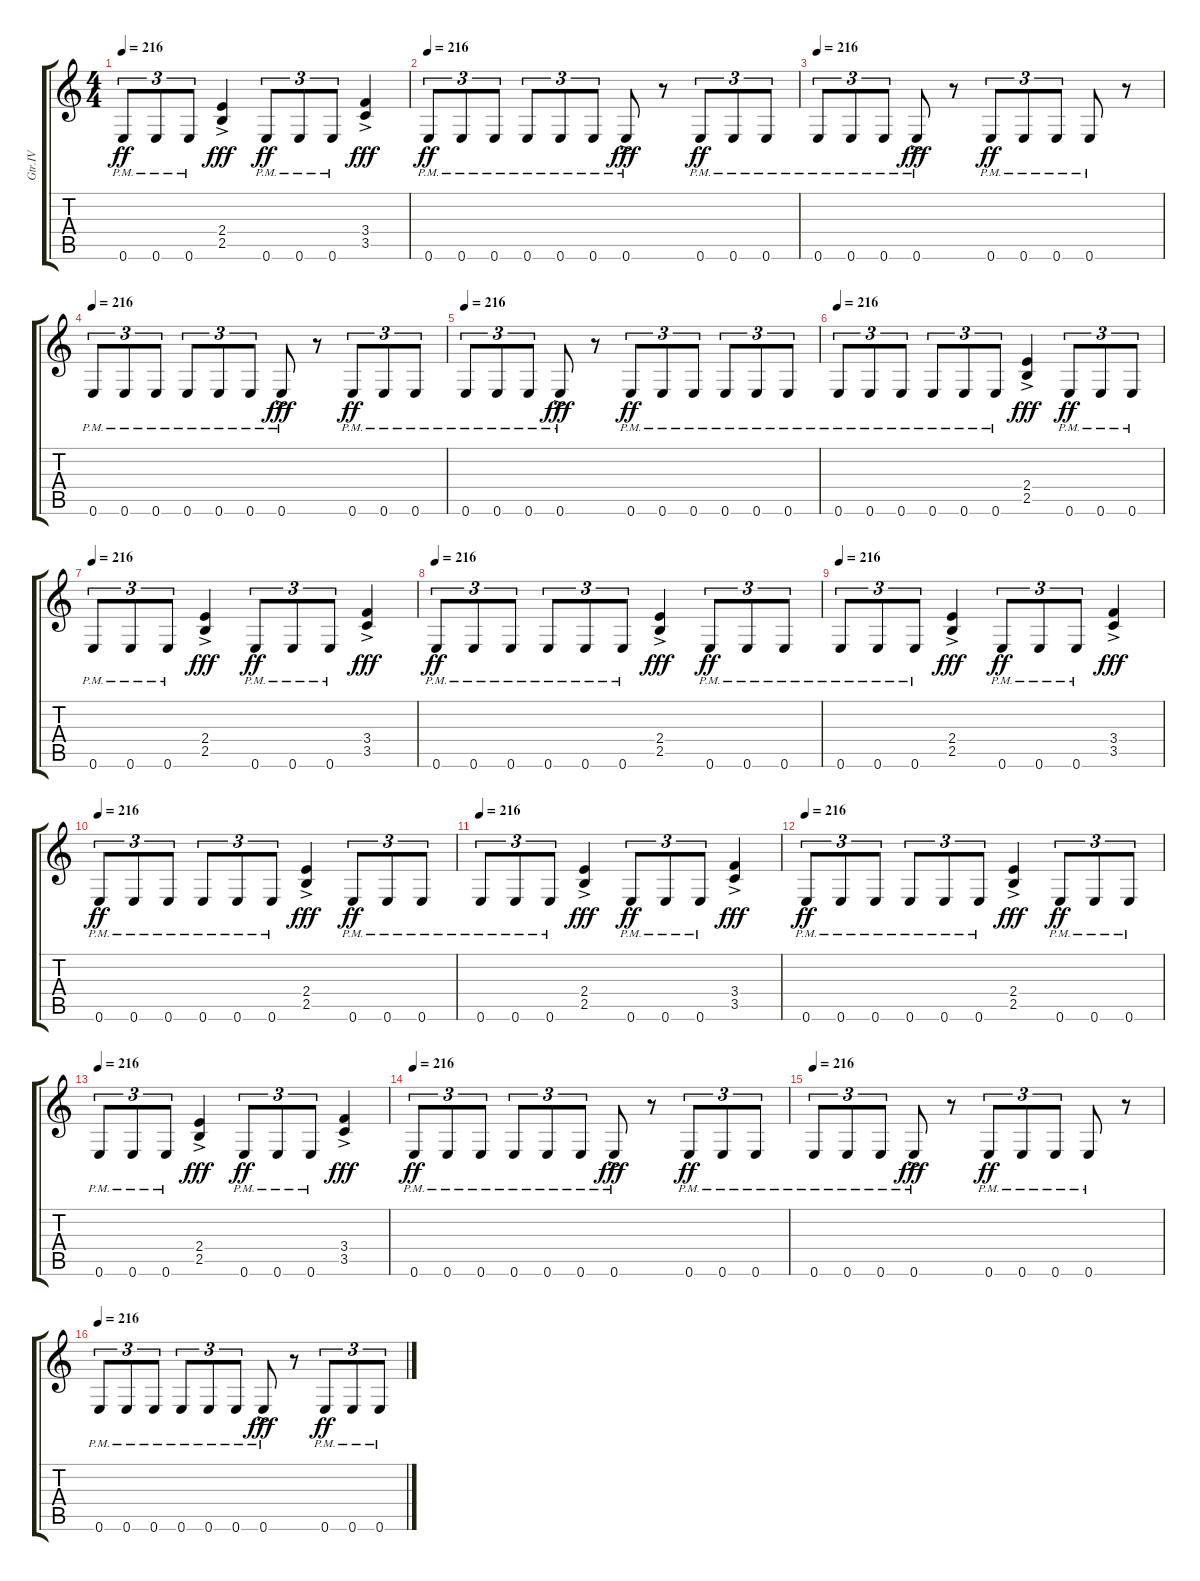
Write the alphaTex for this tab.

\track ("Gtr.IV" "Gtr.IV") {instrument distortionguitar}
\staff {score tabs}
\tuning (E4 B3 G3 D3 A2 E2) {hide}
\ts (4 4)
\tempo 216
\clef g2
\ks c
0.6{pm}.8{tu (3 2) dy ff} 0.6{pm}.8{tu (3 2)} 0.6{pm}.8{tu (3 2)} (2.4{ac} 2.5{ac}).4{dy fff} 0.6{pm}.8{tu (3 2) dy ff} 0.6{pm}.8{tu (3 2)} 0.6{pm}.8{tu (3 2)} (3.4{ac} 3.5{ac}).4{dy fff} |
\tempo 216
0.6{pm}.8{tu (3 2) dy ff} 0.6{pm}.8{tu (3 2)} 0.6{pm}.8{tu (3 2)} 0.6{pm}.8{tu (3 2)} 0.6{pm}.8{tu (3 2)} 0.6{pm}.8{tu (3 2)} 0.6{ac pm}.8{dy fff} r.8 0.6{pm}.8{tu (3 2) dy ff} 0.6{pm}.8{tu (3 2)} 0.6{pm}.8{tu (3 2)} |
\tempo 216
0.6{pm}.8{tu (3 2)} 0.6{pm}.8{tu (3 2)} 0.6{pm}.8{tu (3 2)} 0.6{ac pm}.8{dy fff} r.8 0.6{pm}.8{tu (3 2) dy ff} 0.6{pm}.8{tu (3 2)} 0.6{pm}.8{tu (3 2)} 0.6{pm}.8 r.8 |
\tempo 216
0.6{pm}.8{tu (3 2)} 0.6{pm}.8{tu (3 2)} 0.6{pm}.8{tu (3 2)} 0.6{pm}.8{tu (3 2)} 0.6{pm}.8{tu (3 2)} 0.6{pm}.8{tu (3 2)} 0.6{ac pm}.8{dy fff} r.8 0.6{pm}.8{tu (3 2) dy ff} 0.6{pm}.8{tu (3 2)} 0.6{pm}.8{tu (3 2)} |
\tempo 216
0.6{pm}.8{tu (3 2)} 0.6{pm}.8{tu (3 2)} 0.6{pm}.8{tu (3 2)} 0.6{ac pm}.8{dy fff} r.8 0.6{pm}.8{tu (3 2) dy ff} 0.6{pm}.8{tu (3 2)} 0.6{pm}.8{tu (3 2)} 0.6{pm}.8{tu (3 2)} 0.6{pm}.8{tu (3 2)} 0.6{pm}.8{tu (3 2)} |
\tempo 216
0.6{pm}.8{tu (3 2)} 0.6{pm}.8{tu (3 2)} 0.6{pm}.8{tu (3 2)} 0.6{pm}.8{tu (3 2)} 0.6{pm}.8{tu (3 2)} 0.6{pm}.8{tu (3 2)} (2.4{ac} 2.5{ac}).4{dy fff} 0.6{pm}.8{tu (3 2) dy ff} 0.6{pm}.8{tu (3 2)} 0.6{pm}.8{tu (3 2)} |
\tempo 216
0.6{pm}.8{tu (3 2)} 0.6{pm}.8{tu (3 2)} 0.6{pm}.8{tu (3 2)} (2.4{ac} 2.5{ac}).4{dy fff} 0.6{pm}.8{tu (3 2) dy ff} 0.6{pm}.8{tu (3 2)} 0.6{pm}.8{tu (3 2)} (3.4{ac} 3.5{ac}).4{dy fff} |
\tempo 216
0.6{pm}.8{tu (3 2) dy ff} 0.6{pm}.8{tu (3 2)} 0.6{pm}.8{tu (3 2)} 0.6{pm}.8{tu (3 2)} 0.6{pm}.8{tu (3 2)} 0.6{pm}.8{tu (3 2)} (2.4{ac} 2.5{ac}).4{dy fff} 0.6{pm}.8{tu (3 2) dy ff} 0.6{pm}.8{tu (3 2)} 0.6{pm}.8{tu (3 2)} |
\tempo 216
0.6{pm}.8{tu (3 2)} 0.6{pm}.8{tu (3 2)} 0.6{pm}.8{tu (3 2)} (2.4{ac} 2.5{ac}).4{dy fff} 0.6{pm}.8{tu (3 2) dy ff} 0.6{pm}.8{tu (3 2)} 0.6{pm}.8{tu (3 2)} (3.4{ac} 3.5{ac}).4{dy fff} |
\tempo 216
0.6{pm}.8{tu (3 2) dy ff} 0.6{pm}.8{tu (3 2)} 0.6{pm}.8{tu (3 2)} 0.6{pm}.8{tu (3 2)} 0.6{pm}.8{tu (3 2)} 0.6{pm}.8{tu (3 2)} (2.4{ac} 2.5{ac}).4{dy fff} 0.6{pm}.8{tu (3 2) dy ff} 0.6{pm}.8{tu (3 2)} 0.6{pm}.8{tu (3 2)} |
\tempo 216
0.6{pm}.8{tu (3 2)} 0.6{pm}.8{tu (3 2)} 0.6{pm}.8{tu (3 2)} (2.4{ac} 2.5{ac}).4{dy fff} 0.6{pm}.8{tu (3 2) dy ff} 0.6{pm}.8{tu (3 2)} 0.6{pm}.8{tu (3 2)} (3.4{ac} 3.5{ac}).4{dy fff} |
\tempo 216
0.6{pm}.8{tu (3 2) dy ff} 0.6{pm}.8{tu (3 2)} 0.6{pm}.8{tu (3 2)} 0.6{pm}.8{tu (3 2)} 0.6{pm}.8{tu (3 2)} 0.6{pm}.8{tu (3 2)} (2.4{ac} 2.5{ac}).4{dy fff} 0.6{pm}.8{tu (3 2) dy ff} 0.6{pm}.8{tu (3 2)} 0.6{pm}.8{tu (3 2)} |
\tempo 216
0.6{pm}.8{tu (3 2)} 0.6{pm}.8{tu (3 2)} 0.6{pm}.8{tu (3 2)} (2.4{ac} 2.5{ac}).4{dy fff} 0.6{pm}.8{tu (3 2) dy ff} 0.6{pm}.8{tu (3 2)} 0.6{pm}.8{tu (3 2)} (3.4{ac} 3.5{ac}).4{dy fff} |
\tempo 216
0.6{pm}.8{tu (3 2) dy ff} 0.6{pm}.8{tu (3 2)} 0.6{pm}.8{tu (3 2)} 0.6{pm}.8{tu (3 2)} 0.6{pm}.8{tu (3 2)} 0.6{pm}.8{tu (3 2)} 0.6{ac pm}.8{dy fff} r.8 0.6{pm}.8{tu (3 2) dy ff} 0.6{pm}.8{tu (3 2)} 0.6{pm}.8{tu (3 2)} |
\tempo 216
0.6{pm}.8{tu (3 2)} 0.6{pm}.8{tu (3 2)} 0.6{pm}.8{tu (3 2)} 0.6{ac pm}.8{dy fff} r.8 0.6{pm}.8{tu (3 2) dy ff} 0.6{pm}.8{tu (3 2)} 0.6{pm}.8{tu (3 2)} 0.6{pm}.8 r.8 |
\tempo 216
0.6{pm}.8{tu (3 2)} 0.6{pm}.8{tu (3 2)} 0.6{pm}.8{tu (3 2)} 0.6{pm}.8{tu (3 2)} 0.6{pm}.8{tu (3 2)} 0.6{pm}.8{tu (3 2)} 0.6{ac pm}.8{dy fff} r.8 0.6{pm}.8{tu (3 2) dy ff} 0.6{pm}.8{tu (3 2)} 0.6{pm}.8{tu (3 2)}
